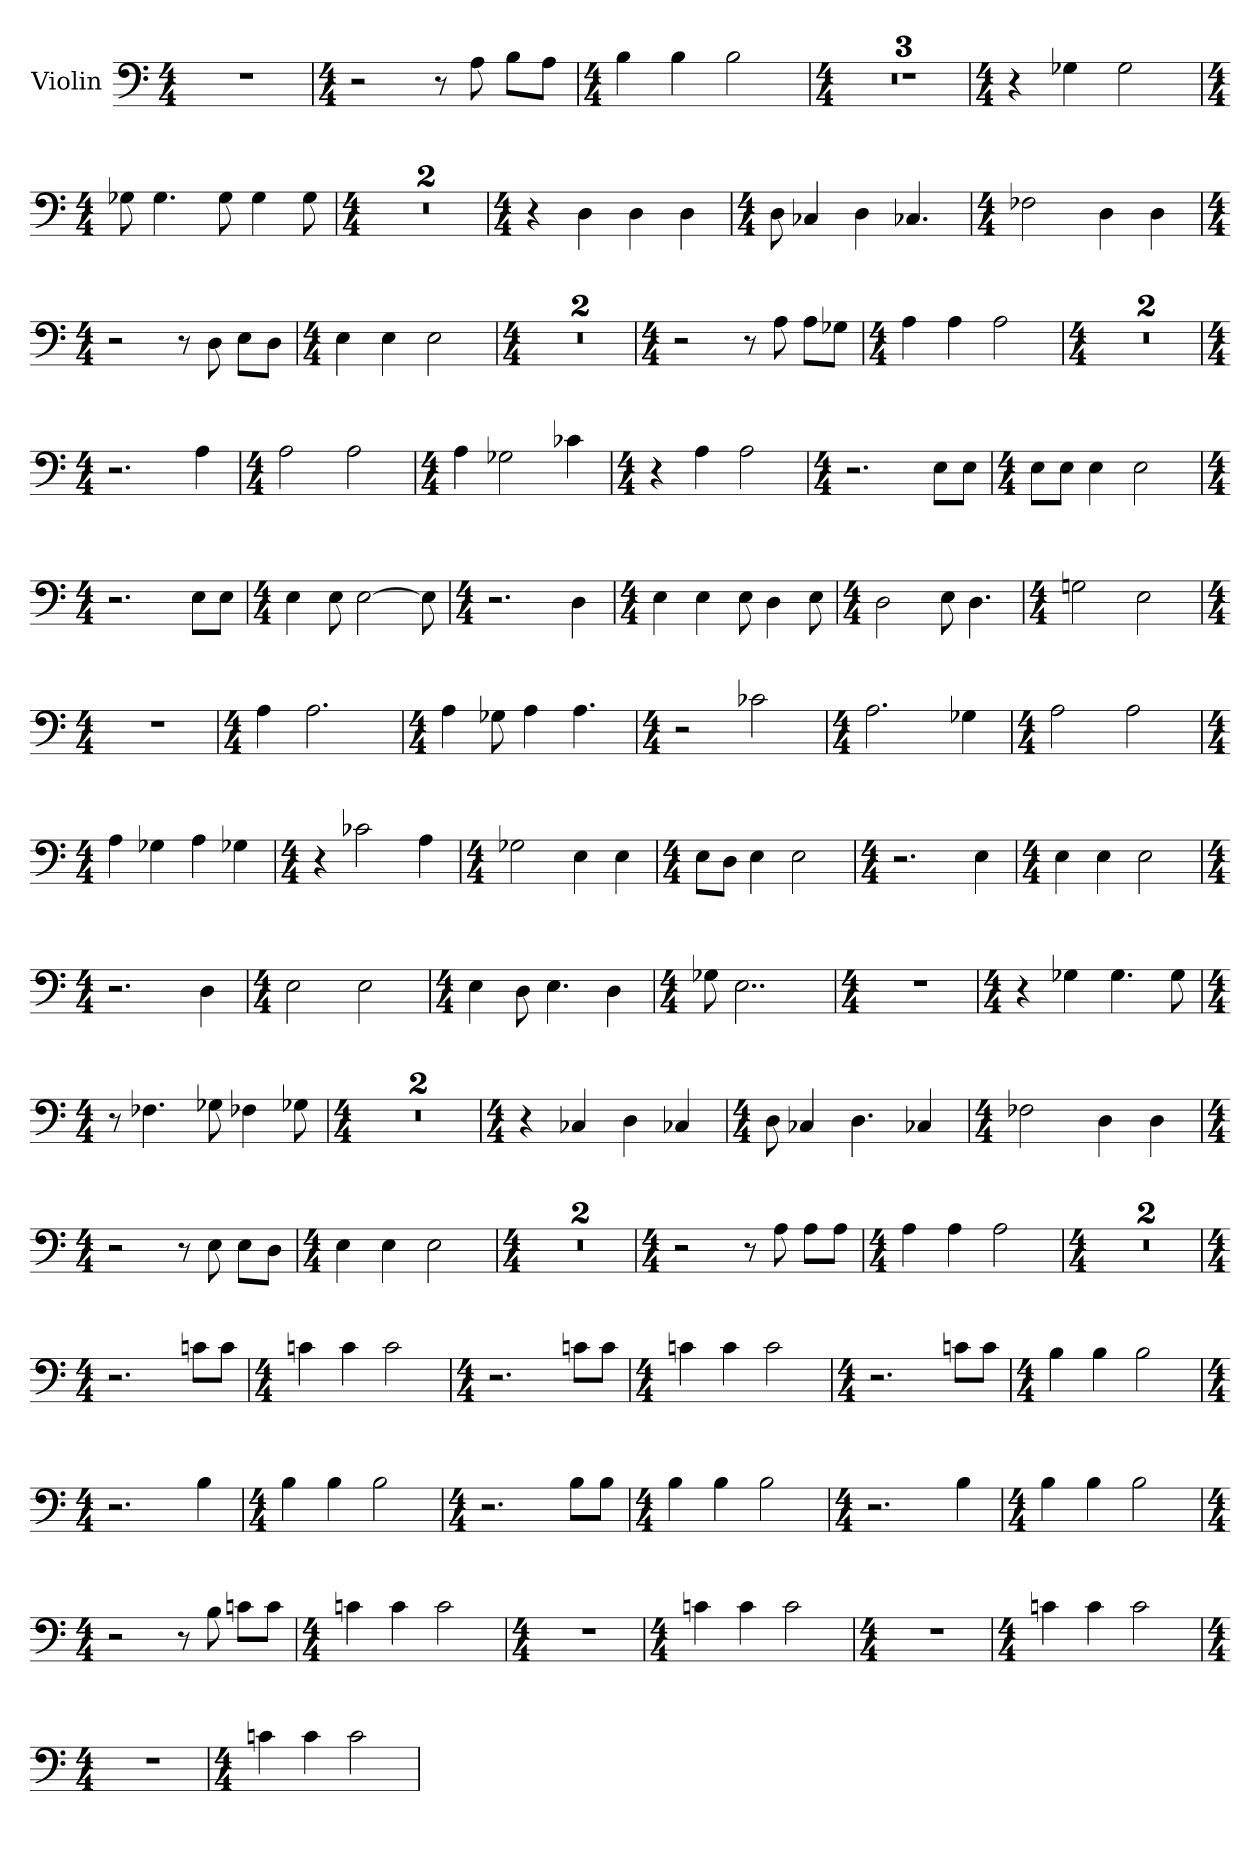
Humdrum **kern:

**kern
*part1
*staff1
*I"Violin
*I'Vln
*M4/4
=
1r
=
*M4/4
2r
8r
8A
8BL
8AJ
=
*M4/4
4B
4B
2B
=
*M4/4
1r
=
*M4/4
1r
=
*M4/4
1r
=
*M4/4
4r
4G-X
2G-
=
*M4/4
8G-X
4.G-
8G-
4G-
8G-
=
*M4/4
1r
=
*M4/4
1r
=
*M4/4
4r
4D
4D
4D
=
*M4/4
8D
4C-X
4D
4.C-X
=
*M4/4
2F-X
4D
4D
=
*M4/4
2r
8r
8D
8EL
8DJ
=
*M4/4
4E
4E
2E
=
*M4/4
1r
=
*M4/4
1r
=
*M4/4
2r
8r
8A
8AL
8G-XJ
=
*M4/4
4A
4A
2A
=
*M4/4
1r
=
*M4/4
1r
=
*M4/4
2.r
4A
=
*M4/4
2A
2A
=
*M4/4
4A
2G-X
4c-X
=
*M4/4
4r
4A
2A
=
*M4/4
2.r
8EL
8EJ
=
*M4/4
8EL
8EJ
4E
2E
=
*M4/4
2.r
8EL
8EJ
=
*M4/4
4E
8E
[2E
8E]
=
*M4/4
2.r
4D
=
*M4/4
4E
4E
8E
4D
8E
=
*M4/4
2D
8E
4.D
=
*M4/4
2Gn
2E
=
*M4/4
1r
=
*M4/4
4A
2.A
=
*M4/4
4A
8G-X
4A
4.A
=
*M4/4
2r
2c-X
=
*M4/4
2.A
4G-X
=
*M4/4
2A
2A
=
*M4/4
4A
4G-X
4A
4G-X
=
*M4/4
4r
2c-X
4A
=
*M4/4
2G-X
4E
4E
=
*M4/4
8EL
8DJ
4E
2E
=
*M4/4
2.r
4E
=
*M4/4
4E
4E
2E
=
*M4/4
2.r
4D
=
*M4/4
2E
2E
=
*M4/4
4E
8D
4.E
4D
=
*M4/4
8G-X
2..E
=
*M4/4
1r
=
*M4/4
4r
4G-X
4.G-
8G-
=
*M4/4
8r
4.F-X
8G-X
4F-X
8G-X
=
*M4/4
1r
=
*M4/4
1r
=
*M4/4
4r
4C-X
4D
4C-X
=
*M4/4
8D
4C-X
4.D
4C-X
=
*M4/4
2F-X
4D
4D
=
*M4/4
2r
8r
8E
8EL
8DJ
=
*M4/4
4E
4E
2E
=
*M4/4
1r
=
*M4/4
1r
=
*M4/4
2r
8r
8A
8AL
8AJ
=
*M4/4
4A
4A
2A
=
*M4/4
1r
=
*M4/4
1r
=
*M4/4
2.r
8cnL
8cJ
=
*M4/4
4cn
4c
2c
=
*M4/4
2.r
8cnL
8cJ
=
*M4/4
4cn
4c
2c
=
*M4/4
2.r
8cnL
8cJ
=
*M4/4
4B
4B
2B
=
*M4/4
2.r
4B
=
*M4/4
4B
4B
2B
=
*M4/4
2.r
8BL
8BJ
=
*M4/4
4B
4B
2B
=
*M4/4
2.r
4B
=
*M4/4
4B
4B
2B
=
*M4/4
2r
8r
8B
8cnL
8cJ
=
*M4/4
4cn
4c
2c
=
*M4/4
1r
=
*M4/4
4cn
4c
2c
=
*M4/4
1r
=
*M4/4
4cn
4c
2c
=
*M4/4
1r
=
*M4/4
4cn
4c
2c
=
*-
